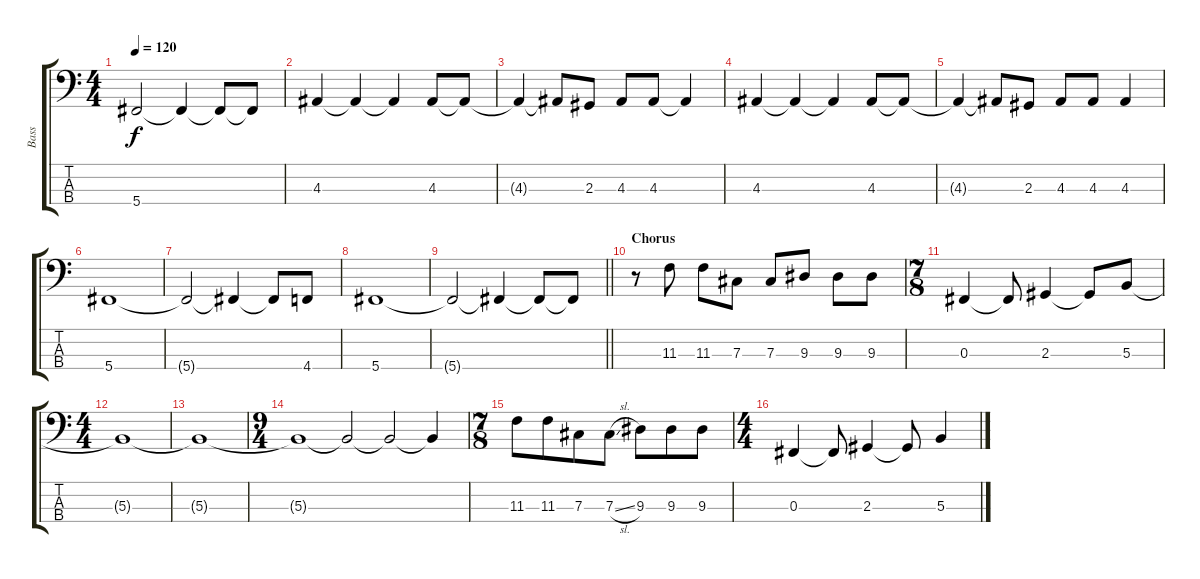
\track ("Bass" "Bass") {instrument electricbassfinger}
\staff {score tabs}
\tuning (E2 B1 Gb1 Db1) {hide}
\ts (4 4)
\tempo 120
\clef f4
\ks c
5.4{t}.2{dy f} 5.4{t}.4 5.4{t}.8 5.4{t}.8 |
4.3.4 4.3{t}.4 4.3{t}.4 4.3.8 4.3{t}.8 |
4.3{t}.4 4.3{t}.8 2.3.8 4.3.8 4.3.8 4.3{t}.4 |
4.3.4 4.3{t}.4 4.3{t}.4 4.3.8 4.3{t}.8 |
4.3{t}.4 4.3{t}.8 2.3.8 4.3.8 4.3.8 4.3.4 |
5.4.1 |
5.4{t}.2 5.4{t}.4 5.4{t}.8 4.4.8 |
5.4.1 |
\barLineRight lightlight
5.4{t}.2 5.4{t}.4 5.4{t}.8 5.4{t}.8 |
\section ("" "Chorus")
r.8 11.3.8 11.3.8 7.3.8 7.3.8 9.3.8 9.3.8 9.3.8 |
\ts (7 8)
0.3.4 0.3{t}.8 2.3.4 2.3{t}.8 5.3.8 |
\ts (4 4)
5.3{t}.1 |
5.3{t}.1 |
\ts (9 4)
5.3{t}.1 5.3{t}.2 5.3{t}.2 5.3{t}.4 |
\ts (7 8)
11.3.8 11.3.8 7.3.8 7.3{sl}.8 9.3.8 9.3.8 9.3.8 |
\ts (4 4)
0.3.4 0.3{t}.8 2.3.4 2.3{t}.8 5.3.4
